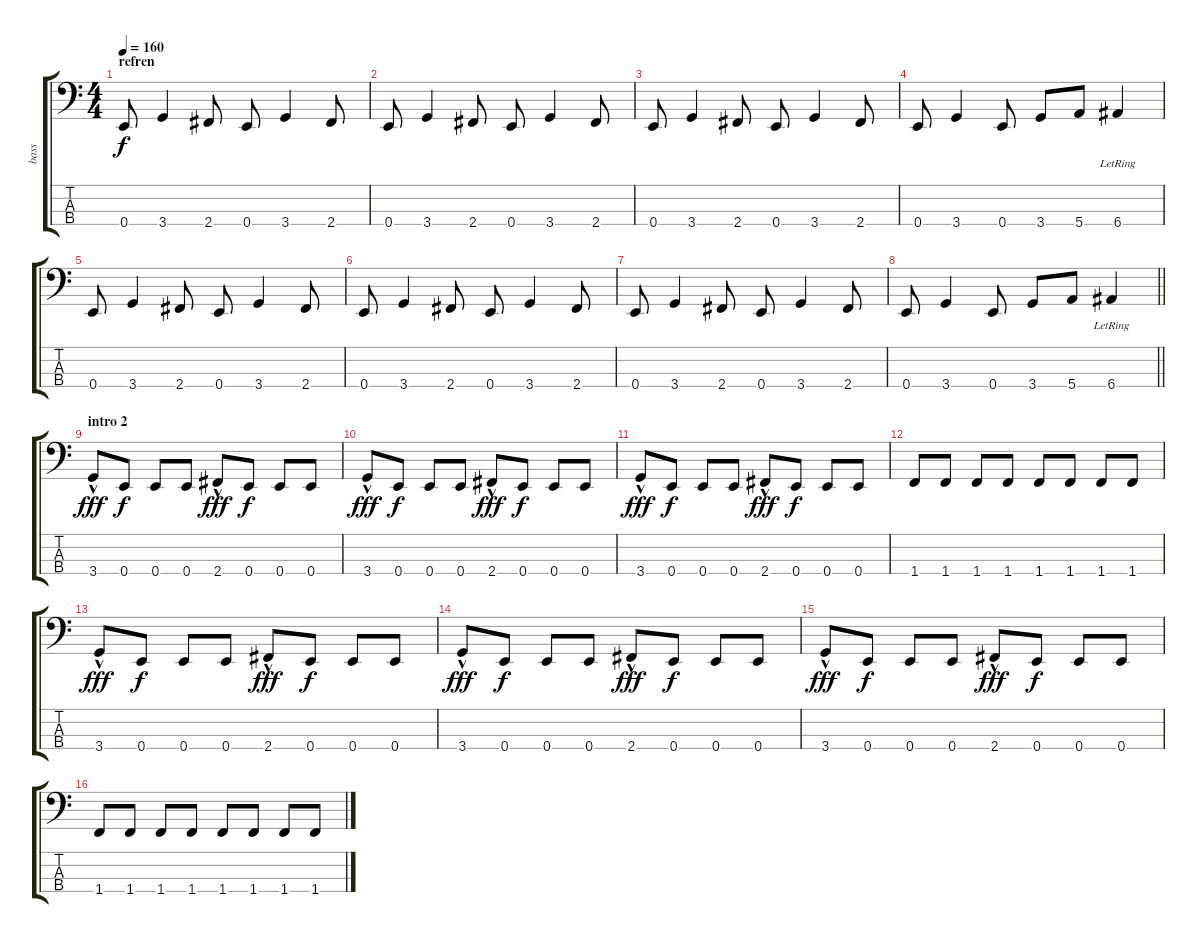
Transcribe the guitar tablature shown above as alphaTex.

\track ("bass" "bass") {instrument electricbassfinger}
\staff {score tabs}
\tuning (G2 D2 A1 E1) {hide}
\ts (4 4)
\section ("" "refren")
\tempo 160
\clef f4
\ks c
0.4.8{dy f} 3.4.4 2.4.8 0.4.8 3.4.4 2.4.8 |
0.4.8 3.4.4 2.4.8 0.4.8 3.4.4 2.4.8 |
0.4.8 3.4.4 2.4.8 0.4.8 3.4.4 2.4.8 |
0.4.8 3.4.4 0.4.8 3.4.8 5.4.8 6.4{lr}.4 |
0.4.8 3.4.4 2.4.8 0.4.8 3.4.4 2.4.8 |
0.4.8 3.4.4 2.4.8 0.4.8 3.4.4 2.4.8 |
0.4.8 3.4.4 2.4.8 0.4.8 3.4.4 2.4.8 |
\barLineRight lightlight
0.4.8 3.4.4 0.4.8 3.4.8 5.4.8 6.4{lr}.4 |
\section ("" "intro 2")
3.4{hac}.8{dy fff} 0.4.8{dy f} 0.4.8 0.4.8 2.4{hac}.8{dy fff} 0.4.8{dy f} 0.4.8 0.4.8 |
3.4{hac}.8{dy fff} 0.4.8{dy f} 0.4.8 0.4.8 2.4{hac}.8{dy fff} 0.4.8{dy f} 0.4.8 0.4.8 |
3.4{hac}.8{dy fff} 0.4.8{dy f} 0.4.8 0.4.8 2.4{hac}.8{dy fff} 0.4.8{dy f} 0.4.8 0.4.8 |
1.4.8 1.4.8 1.4.8 1.4.8 1.4.8 1.4.8 1.4.8 1.4.8 |
3.4{hac}.8{dy fff} 0.4.8{dy f} 0.4.8 0.4.8 2.4{hac}.8{dy fff} 0.4.8{dy f} 0.4.8 0.4.8 |
3.4{hac}.8{dy fff} 0.4.8{dy f} 0.4.8 0.4.8 2.4{hac}.8{dy fff} 0.4.8{dy f} 0.4.8 0.4.8 |
3.4{hac}.8{dy fff} 0.4.8{dy f} 0.4.8 0.4.8 2.4{hac}.8{dy fff} 0.4.8{dy f} 0.4.8 0.4.8 |
1.4.8 1.4.8 1.4.8 1.4.8 1.4.8 1.4.8 1.4.8 1.4.8
